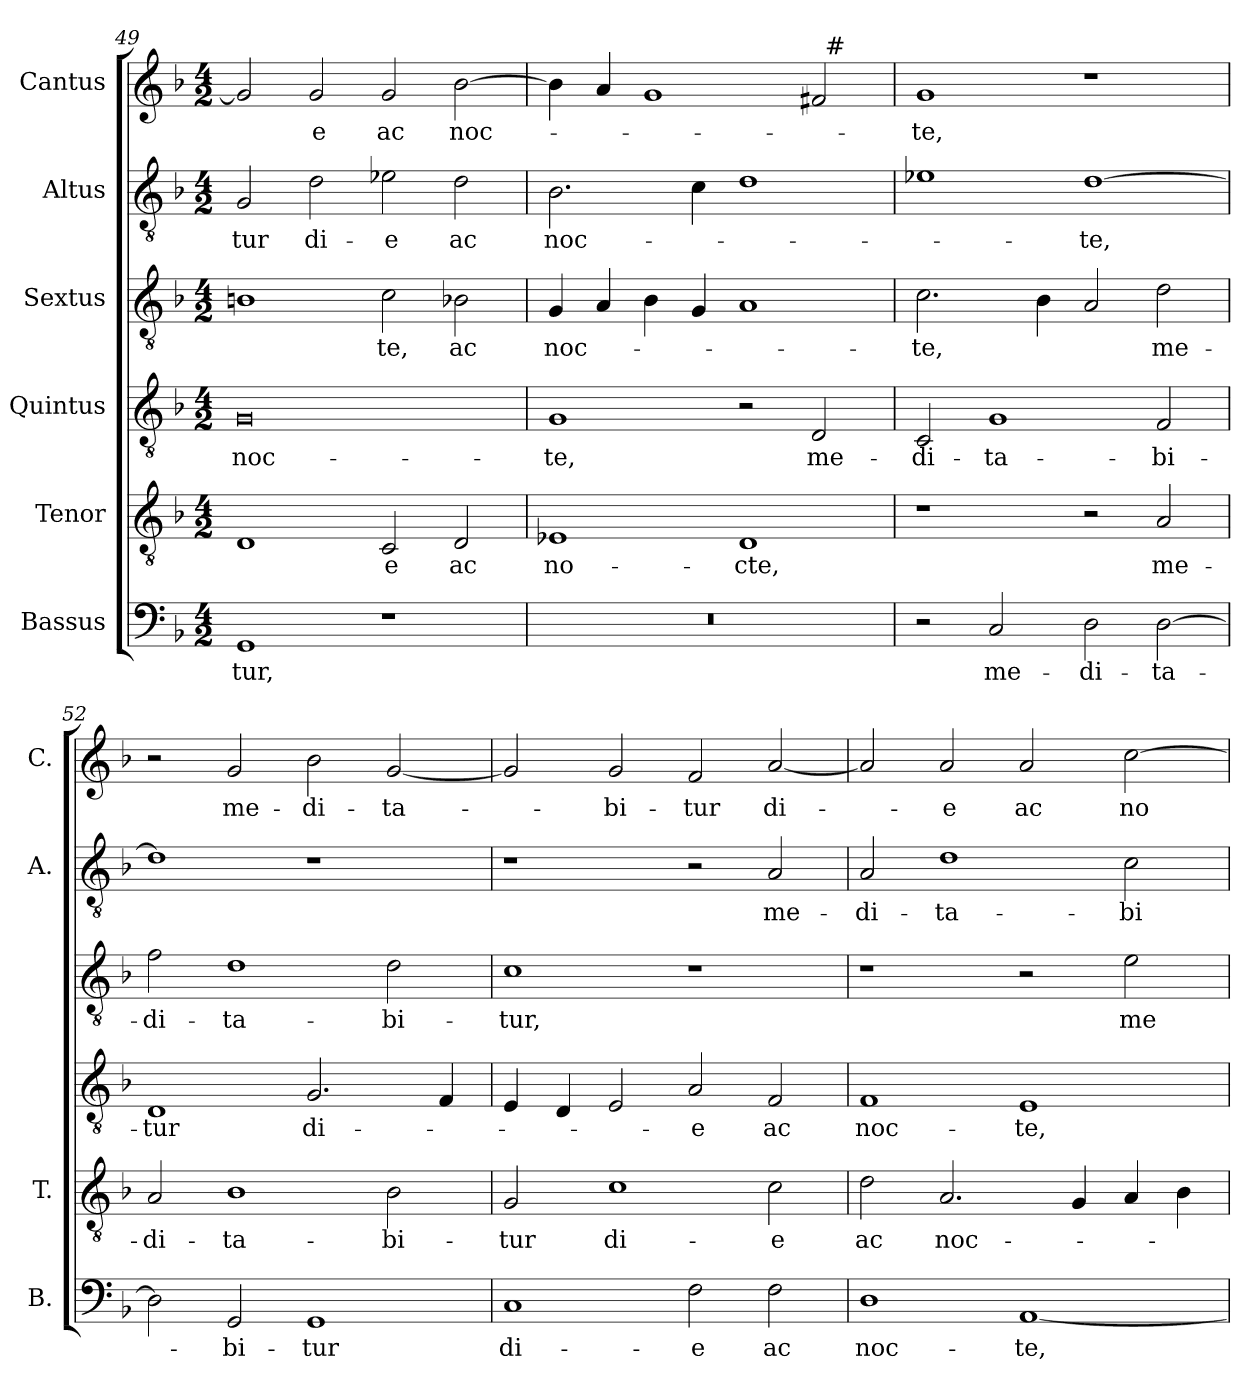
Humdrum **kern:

**kern	**text	**kern	**text	**kern	**text	**kern	**text	**kern	**text	**kern	**text
*part6	*part6	*part5	*part5	*part4	*part4	*part3	*part3	*part2	*part2	*part1	*part1
*staff6	*staff6	*staff5	*staff5	*staff4	*staff4	*staff3	*staff3	*staff2	*staff2	*staff1	*staff1
*I"Bassus	*	*I"Tenor	*	*I"Quintus	*	*I"Sextus	*	*I"Altus	*	*I"Cantus	*
*I'B.	*	*I'T.	*	*	*	*	*	*I'A.	*	*I'C.	*
*clefF4	*	*clefGv2	*	*clefGv2	*	*clefGv2	*	*clefGv2	*	*clefG2	*
*	*	*ITrd7c12	*	*ITrd7c12	*	*ITrd7c12	*	*ITrd7c12	*	*	*
*k[b-]	*	*k[b-]	*	*k[b-]	*	*k[b-]	*	*k[b-]	*	*k[b-]	*
*d:	*	*d:	*	*d:	*	*d:	*	*d:	*	*d:	*
*M4/2	*	*M4/2	*	*M4/2	*	*M4/2	*	*M4/2	*	*M4/2	*
=49	=49	=49	=49	=49	=49	=49	=49	=49	=49	=49	=49
!	!LO:LY:b	!	!	!	!LO:LY:b	!	!	!	!LO:LY:b	!	!
1GG	-tur,	1DD	.	0GG	noc-	1BBn	.	2GG/	-tur	2g/]	.
!	!	!	!	!	!	!	!	!	!LO:LY:b	!	!LO:LY:b
.	.	.	.	.	.	.	.	2D\	di-	2g/	-e
!	!	!	!LO:LY:b	!	!	!	!LO:LY:b	!	!LO:LY:b	!	!LO:LY:b
1r	.	2CC/	-e	.	.	2C\	-te,	2E-X\	-e	2g/	ac
!	!	!	!LO:LY:b	!	!	!	!LO:LY:b	!	!LO:LY:b	!	!LO:LY:b
.	.	2DD/	ac	.	.	2BB-X\	ac	2D\	ac	[>2b-\	noc-
=50	=50	=50	=50	=50	=50	=50	=50	=50	=50	=50	=50
!LO:N:vis=1	!	!	!LO:LY:b	!	!LO:LY:b	!	!LO:LY:b	!	!LO:LY:b	!	!
*	*	*	*	*	*	*	*	*	*	*^	*
0r	.	1EE-X	no-	1GG	-te,	4GG/	noc-	2.BB-\	noc-	4b-\]	1ryy	.
.	.	.	.	.	.	4AA/	.	.	.	4a/	.	.
.	.	.	.	.	.	4BB-\	.	.	.	1g	.	.
.	.	.	.	.	.	4GG/	.	4C\	.	.	.	.
!	!	!	!LO:LY:b	!	!	!	!	!	!	!	!	!
.	.	1DD	-cte,	2r	.	1AA	.	1D	.	.	2ryy	.
!	!	!	!	!	!LO:LY:b	!	!	!	!	!	!	!
.	.	.	.	2DD/	me-	.	.	.	.	2f#/	32ryy	.
!	!	!	!	!	!	!	!	!	!	!	!LO:TX:a:t=#	!
.	.	.	.	.	.	.	.	.	.	.	4...ryy	.
=51	=51	=51	=51	=51	=51	=51	=51	=51	=51	=51	=51	=51
!	!	!	!	!	!LO:LY:b	!	!LO:LY:b	!	!	!	!	!LO:LY:b
*	*	*	*	*	*	*	*	*	*	*v	*v	*
2r	.	1r	.	2CC/	-di-	2.C\	-te,	1E-X	.	1g	-te,
!	!LO:LY:b	!	!	!	!LO:LY:b	!	!	!	!	!	!
2C/	me-	.	.	1GG	-ta-	.	.	.	.	.	.
.	.	.	.	.	.	4BB-\	.	.	.	.	.
!	!LO:LY:b	!	!	!	!	!	!	!	!LO:LY:b	!	!
2D\	-di-	2r	.	.	.	2AA/	.	[>1D	-te,	1r	.
!	!LO:LY:b	!	!LO:LY:b	!	!LO:LY:b	!	!LO:LY:b	!	!	!	!
[>2D\	-ta-	2AA/	me-	2FF/	-bi-	2D\	me-	.	.	.	.
!!LO:PB:g=z
=52	=52	=52	=52	=52	=52	=52	=52	=52	=52	=52	=52
!	!	!	!LO:LY:b	!	!LO:LY:b	!	!LO:LY:b	!	!	!	!
2D\]	.	2AA/	-di-	1DD	-tur	2F\	-di-	1D]	.	2r	.
!	!LO:LY:b	!	!LO:LY:b	!	!	!	!LO:LY:b	!	!	!	!LO:LY:b
2GG/	-bi-	1BB-	-ta-	.	.	1D	-ta-	.	.	2g/	me-
!	!LO:LY:b	!	!	!	!LO:LY:b	!	!	!	!	!	!LO:LY:b
1GG	-tur	.	.	2.GG/	di-	.	.	1r	.	2b-\	-di-
!	!	!	!LO:LY:b	!	!	!	!LO:LY:b	!	!	!	!LO:LY:b
.	.	2BB-\	-bi-	.	.	2D\	-bi-	.	.	[<2g/	-ta-
.	.	.	.	4FF/	.	.	.	.	.	.	.
=53	=53	=53	=53	=53	=53	=53	=53	=53	=53	=53	=53
!	!LO:LY:b	!	!LO:LY:b	!	!	!	!LO:LY:b	!	!	!	!
1C	di-	2GG/	-tur	4EE/	.	1C	-tur,	1r	.	2g/]	.
.	.	.	.	4DD/	.	.	.	.	.	.	.
!	!	!	!LO:LY:b	!	!	!	!	!	!	!	!LO:LY:b
.	.	1C	di-	2EE/	.	.	.	.	.	2g/	-bi-
!	!LO:LY:b	!	!	!	!LO:LY:b	!	!	!	!	!	!LO:LY:b
2F\	-e	.	.	2AA/	-e	1r	.	2r	.	2f/	-tur
!	!LO:LY:b	!	!LO:LY:b	!	!LO:LY:b	!	!	!	!LO:LY:b	!	!LO:LY:b
2F\	ac	2C\	-e	2FF/	ac	.	.	2AA/	me-	[<2a/	di-
=54	=54	=54	=54	=54	=54	=54	=54	=54	=54	=54	=54
!	!LO:LY:b	!	!LO:LY:b	!	!LO:LY:b	!	!	!	!LO:LY:b	!	!
1D	noc-	2D\	ac	1FF	noc-	1r	.	2AA/	-di-	2a/]	.
!	!	!	!LO:LY:b	!	!	!	!	!	!LO:LY:b	!	!LO:LY:b
.	.	2.AA/	noc-	.	.	.	.	1D	-ta-	2a/	-e
!	!LO:LY:b	!	!	!	!LO:LY:b	!	!	!	!	!	!LO:LY:b
[<1AA	-te,	.	.	1EE	-te,	2r	.	.	.	2a/	ac
.	.	4GG/	.	.	.	.	.	.	.	.	.
!	!	!	!	!	!	!	!LO:LY:b	!	!LO:LY:b	!	!LO:LY:b
.	.	4AA/	.	.	.	2E\	me-	2C\	-bi-	[>2cc\	no-
.	.	4BB-\	.	.	.	.	.	.	.	.	.
=	=	=	=	=	=	=	=	=	=	=	=
*-	*-	*-	*-	*-	*-	*-	*-	*-	*-	*-	*-
